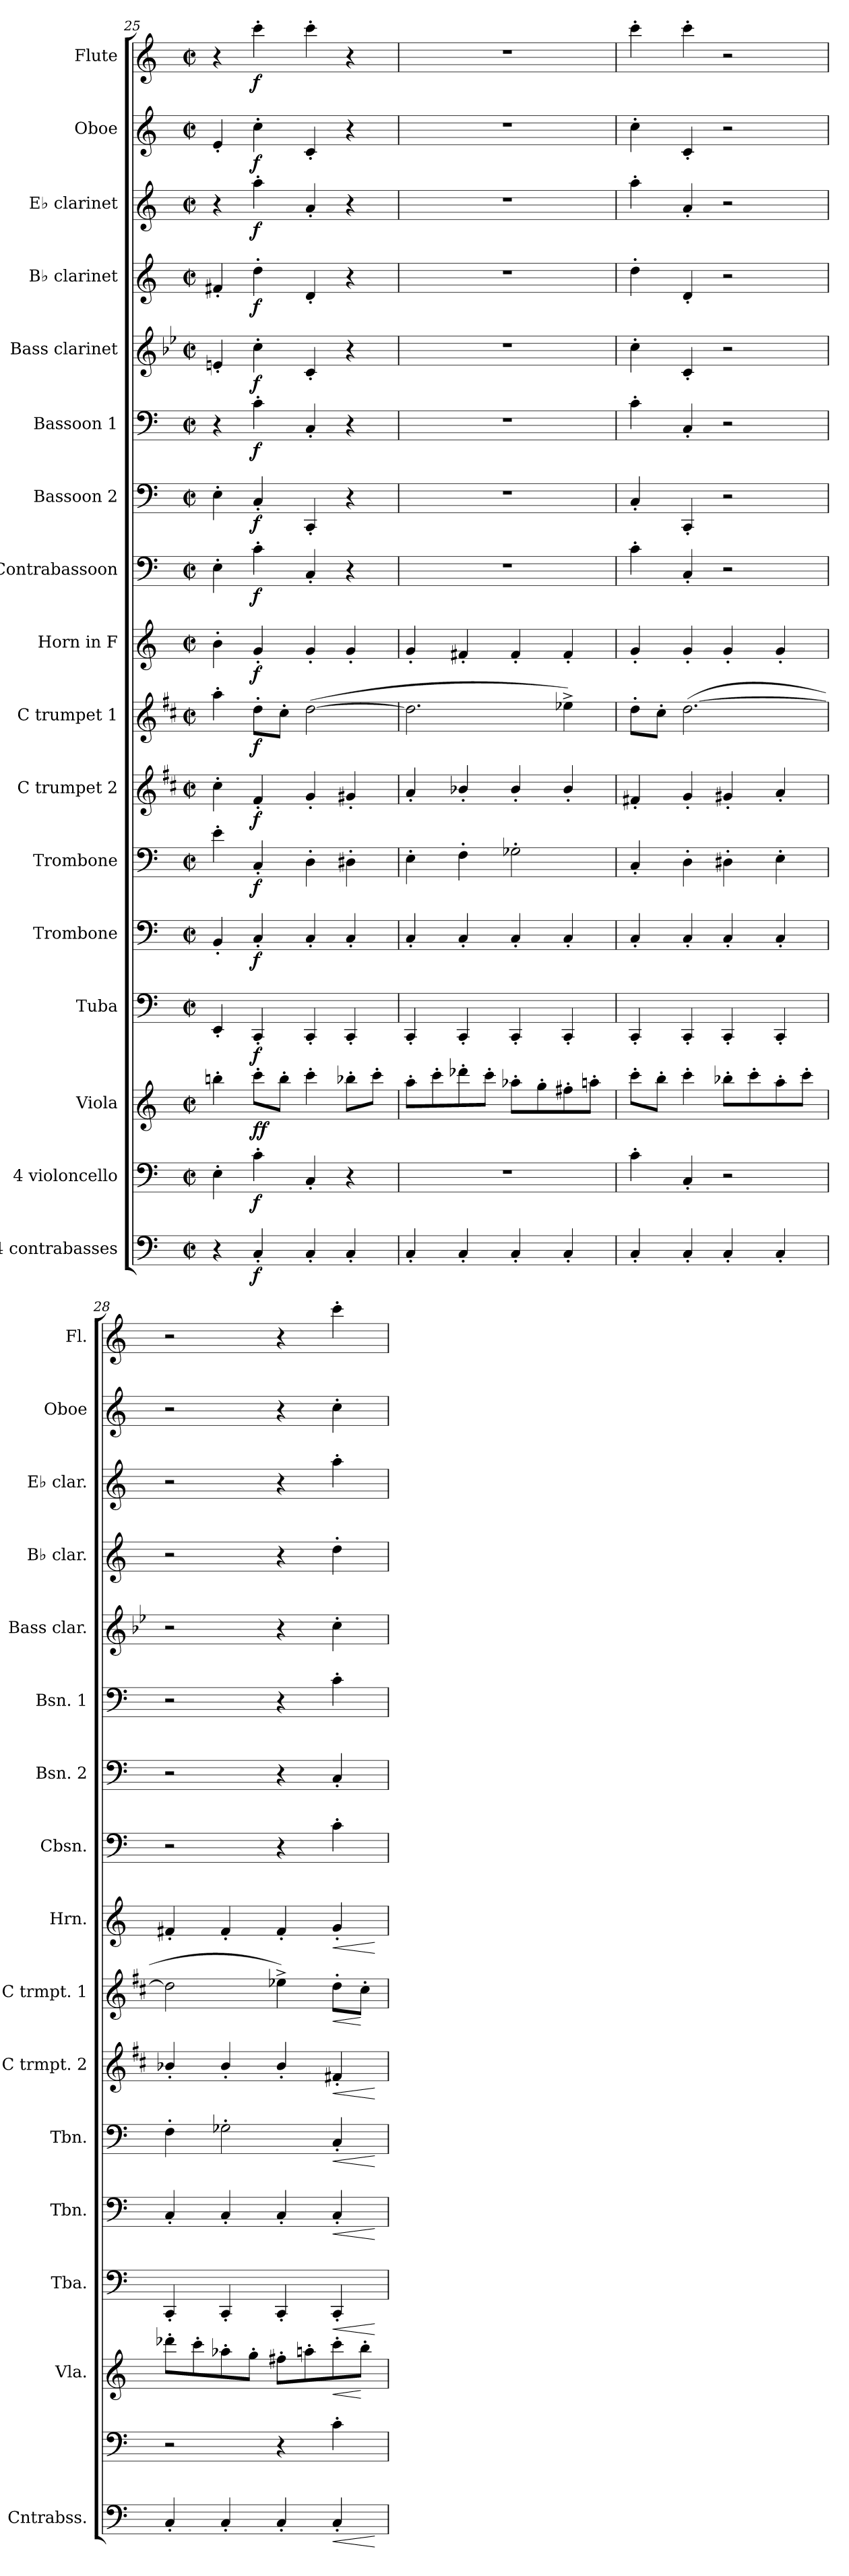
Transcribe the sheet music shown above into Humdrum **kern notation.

**kern	**dynam	**kern	**dynam	**kern	**dynam	**kern	**dynam	**kern	**dynam	**kern	**dynam	**kern	**dynam	**kern	**dynam	**kern	**dynam	**kern	**dynam	**kern	**dynam	**kern	**dynam	**kern	**dynam	**kern	**dynam	**kern	**dynam	**kern	**dynam	**kern	**dynam
*part17	*part17	*part16	*part16	*part15	*part15	*part14	*part14	*part13	*part13	*part12	*part12	*part11	*part11	*part10	*part10	*part9	*part9	*part8	*part8	*part7	*part7	*part6	*part6	*part5	*part5	*part4	*part4	*part3	*part3	*part2	*part2	*part1	*part1
*staff17	*staff17	*staff16	*staff16	*staff15	*staff15	*staff14	*staff14	*staff13	*staff13	*staff12	*staff12	*staff11	*staff11	*staff10	*staff10	*staff9	*staff9	*staff8	*staff8	*staff7	*staff7	*staff6	*staff6	*staff5	*staff5	*staff4	*staff4	*staff3	*staff3	*staff2	*staff2	*staff1	*staff1
*I"4 contrabasses	*	*I"4 violoncello	*	*I"Viola	*	*I"Tuba	*	*I"Trombone	*	*I"Trombone	*	*I"C trumpet 2	*	*I"C trumpet 1	*	*I"Horn in F	*	*I"Contrabassoon	*	*I"Bassoon 2	*	*I"Bassoon 1	*	*I"Bass clarinet	*	*I"B♭ clarinet	*	*I"E♭ clarinet	*	*I"Oboe	*	*I"Flute	*
*I'Cntrabss.	*	*	*	*I'Vla.	*	*I'Tba.	*	*I'Tbn.	*	*I'Tbn.	*	*I'C trmpt. 2	*	*I'C trmpt. 1	*	*I'Hrn.	*	*I'Cbsn.	*	*I'Bsn. 2	*	*I'Bsn. 1	*	*I'Bass clar.	*	*I'B♭ clar.	*	*I'E♭ clar.	*	*I'Oboe	*	*I'Fl.	*
*clefF4	*	*clefF4	*	*clefG2	*	*clefF4	*	*clefF4	*	*clefF4	*	*clefG2	*	*clefG2	*	*clefG2	*	*clefF4	*	*clefF4	*	*clefF4	*	*clefG2	*	*clefG2	*	*clefG2	*	*clefG2	*	*clefG2	*
*ITrd7c12	*	*	*	*	*	*	*	*	*	*	*	*ITrd1c2	*	*ITrd1c2	*	*ITrd4c7	*	*ITrd7c12	*	*	*	*	*	*ITrd8c14	*	*ITrd1c2	*	*ITrd-2c-3	*	*	*	*	*
*k[]	*	*k[]	*	*k[]	*	*k[]	*	*k[]	*	*k[]	*	*k[]	*	*k[]	*	*k[b-]	*	*k[]	*	*k[]	*	*k[]	*	*k[b-e-]	*	*k[b-e-]	*	*k[b-e-a-]	*	*k[]	*	*k[]	*
*M2/2	*	*M2/2	*	*M2/2	*	*M2/2	*	*M2/2	*	*M2/2	*	*M2/2	*	*M2/2	*	*M2/2	*	*M2/2	*	*M2/2	*	*M2/2	*	*M2/2	*	*M2/2	*	*M2/2	*	*M2/2	*	*M2/2	*
*met(c|)	*	*met(c|)	*	*met(c|)	*	*met(c|)	*	*met(c|)	*	*met(c|)	*	*met(c|)	*	*met(c|)	*	*met(c|)	*	*met(c|)	*	*met(c|)	*	*met(c|)	*	*met(c|)	*	*met(c|)	*	*met(c|)	*	*met(c|)	*	*met(c|)	*
=25	=25	=25	=25	=25	=25	=25	=25	=25	=25	=25	=25	=25	=25	=25	=25	=25	=25	=25	=25	=25	=25	=25	=25	=25	=25	=25	=25	=25	=25	=25	=25	=25	=25
4r	.	4E'\	.	4bbn'\	.	4EE'/	.	4BB'/	.	4e'\	.	4b'\	.	4gg'\	.	4e'\	.	4EE'\	.	4E'\	.	4r	.	4En'/	.	4en'/	.	4r	.	4e'/	.	4r	.
!	!LO:DY:b	!	!LO:DY:b	!	!LO:DY:b	!	!LO:DY:b	!	!LO:DY:b	!	!LO:DY:b	!	!LO:DY:b	!	!LO:DY:b	!	!LO:DY:b	!	!LO:DY:b	!	!LO:DY:b	!	!LO:DY:b	!	!LO:DY:b	!	!LO:DY:b	!	!LO:DY:b	!	!LO:DY:b	!	!LO:DY:b
4CC'/	f	4c'\	f	8ccc'\L	ff	4CC'/	f	4C'/	f	4C'/	f	4e'/	f	8cc'\L	f	4c'/	f	4C'\	f	4C'/	f	4c'\	f	4c'\	f	4cc'\	f	4ccc'\	f	4cc'\	f	4ccc'\	f
.	.	.	.	8bb'\J	.	.	.	.	.	.	.	.	.	8b'\J	.	.	.	.	.	.	.	.	.	.	.	.	.	.	.	.	.	.	.
4CC'/	.	4C'/	.	4ccc'\	.	4CC'/	.	4C'/	.	4D'\	.	4f'/	.	(>[2cc\	.	4c'/	.	4CC'/	.	4CC'/	.	4C'/	.	4C'/	.	4c'/	.	4cc'/	.	4c'/	.	4ccc'\	.
4CC'/	.	4r	.	8bb-X'\L	.	4CC'/	.	4C'/	.	4D#X'\	.	4f#X'/	.	.	.	4c'/	.	4r	.	4r	.	4r	.	4r	.	4r	.	4r	.	4r	.	4r	.
.	.	.	.	8ccc'\J	.	.	.	.	.	.	.	.	.	.	.	.	.	.	.	.	.	.	.	.	.	.	.	.	.	.	.	.	.
=26	=26	=26	=26	=26	=26	=26	=26	=26	=26	=26	=26	=26	=26	=26	=26	=26	=26	=26	=26	=26	=26	=26	=26	=26	=26	=26	=26	=26	=26	=26	=26	=26	=26
4CC'/	.	1r	.	8aa'\L	.	4CC'/	.	4C'/	.	4E'\	.	4g'/	.	2.cc\]	.	4c'/	.	1r	.	1r	.	1r	.	1r	.	1r	.	1r	.	1r	.	1r	.
.	.	.	.	8ccc'\	.	.	.	.	.	.	.	.	.	.	.	.	.	.	.	.	.	.	.	.	.	.	.	.	.	.	.	.	.
4CC'/	.	.	.	8ddd-X'\	.	4CC'/	.	4C'/	.	4F'\	.	4a-X'/	.	.	.	4Bn'/	.	.	.	.	.	.	.	.	.	.	.	.	.	.	.	.	.
.	.	.	.	8ccc'\J	.	.	.	.	.	.	.	.	.	.	.	.	.	.	.	.	.	.	.	.	.	.	.	.	.	.	.	.	.
4CC'/	.	.	.	8aa-X'\L	.	4CC'/	.	4C'/	.	2G-X'\	.	4a-'/	.	.	.	4B'/	.	.	.	.	.	.	.	.	.	.	.	.	.	.	.	.	.
.	.	.	.	8gg'\	.	.	.	.	.	.	.	.	.	.	.	.	.	.	.	.	.	.	.	.	.	.	.	.	.	.	.	.	.
4CC'/	.	.	.	8ff#X'\	.	4CC'/	.	4C'/	.	.	.	4a-'/	.	4dd-X^\)	.	4B'/	.	.	.	.	.	.	.	.	.	.	.	.	.	.	.	.	.
.	.	.	.	8aan'\J	.	.	.	.	.	.	.	.	.	.	.	.	.	.	.	.	.	.	.	.	.	.	.	.	.	.	.	.	.
!!LO:PB:g=z
=27	=27	=27	=27	=27	=27	=27	=27	=27	=27	=27	=27	=27	=27	=27	=27	=27	=27	=27	=27	=27	=27	=27	=27	=27	=27	=27	=27	=27	=27	=27	=27	=27	=27
4CC'/	.	4c'\	.	8ccc'\L	.	4CC'/	.	4C'/	.	4C'/	.	4en'/	.	8cc'\L	.	4c'/	.	4C'\	.	4C'/	.	4c'\	.	4c'\	.	4cc'\	.	4ccc'\	.	4cc'\	.	4ccc'\	.
.	.	.	.	8bb'\J	.	.	.	.	.	.	.	.	.	8b'\J	.	.	.	.	.	.	.	.	.	.	.	.	.	.	.	.	.	.	.
4CC'/	.	4C'/	.	4ccc'\	.	4CC'/	.	4C'/	.	4D'\	.	4f'/	.	(>[2.cc\	.	4c'/	.	4CC'/	.	4CC'/	.	4C'/	.	4C'/	.	4c'/	.	4cc'/	.	4c'/	.	4ccc'\	.
4CC'/	.	2r	.	8bb-X'\L	.	4CC'/	.	4C'/	.	4D#X'\	.	4f#X'/	.	.	.	4c'/	.	2r	.	2r	.	2r	.	2r	.	2r	.	2r	.	2r	.	2r	.
.	.	.	.	8ccc'\	.	.	.	.	.	.	.	.	.	.	.	.	.	.	.	.	.	.	.	.	.	.	.	.	.	.	.	.	.
4CC'/	.	.	.	8aa'\	.	4CC'/	.	4C'/	.	4E'\	.	4g'/	.	.	.	4c'/	.	.	.	.	.	.	.	.	.	.	.	.	.	.	.	.	.
.	.	.	.	8ccc'\J	.	.	.	.	.	.	.	.	.	.	.	.	.	.	.	.	.	.	.	.	.	.	.	.	.	.	.	.	.
=28	=28	=28	=28	=28	=28	=28	=28	=28	=28	=28	=28	=28	=28	=28	=28	=28	=28	=28	=28	=28	=28	=28	=28	=28	=28	=28	=28	=28	=28	=28	=28	=28	=28
4CC'/	.	2r	.	8ddd-X'\L	.	4CC'/	.	4C'/	.	4F'\	.	4a-X'/	.	2cc\]	.	4Bn'/	.	2r	.	2r	.	2r	.	2r	.	2r	.	2r	.	2r	.	2r	.
.	.	.	.	8ccc'\	.	.	.	.	.	.	.	.	.	.	.	.	.	.	.	.	.	.	.	.	.	.	.	.	.	.	.	.	.
4CC'/	.	.	.	8aa-X'\	.	4CC'/	.	4C'/	.	2G-X'\	.	4a-'/	.	.	.	4B'/	.	.	.	.	.	.	.	.	.	.	.	.	.	.	.	.	.
.	.	.	.	8gg'\J	.	.	.	.	.	.	.	.	.	.	.	.	.	.	.	.	.	.	.	.	.	.	.	.	.	.	.	.	.
4CC'/	.	4r	.	8ff#X'\L	.	4CC'/	.	4C'/	.	.	.	4a-'/	.	4dd-X^\)	.	4B'/	.	4r	.	4r	.	4r	.	4r	.	4r	.	4r	.	4r	.	4r	.
.	.	.	.	8aan'\	.	.	.	.	.	.	.	.	.	.	.	.	.	.	.	.	.	.	.	.	.	.	.	.	.	.	.	.	.
!	!LO:HP:b	!	!	!	!LO:HP:b	!	!LO:HP:b	!	!LO:HP:b	!	!LO:HP:b	!	!LO:HP:b	!	!LO:HP:b	!	!LO:HP:b	!	!	!	!	!	!	!	!	!	!	!	!	!	!	!	!
4CC'/	<	4c'\	.	8ccc'\	<	4CC'/	<	4C'/	<	4C'/	<	4en'/	<	8cc'\L	<	4c'/	<	4C'\	.	4C'/	.	4c'\	.	4c'\	.	4cc'\	.	4ccc'\	.	4cc'\	.	4ccc'\	.
.	.	.	.	8bb'\J	[	.	.	.	.	.	.	.	.	8b'\J	[	.	.	.	.	.	.	.	.	.	.	.	.	.	.	.	.	.	.
.	[	.	.	.	.	.	[	.	[	.	[	.	[	.	.	.	[	.	.	.	.	.	.	.	.	.	.	.	.	.	.	.	.
=	=	=	=	=	=	=	=	=	=	=	=	=	=	=	=	=	=	=	=	=	=	=	=	=	=	=	=	=	=	=	=	=	=
*-	*-	*-	*-	*-	*-	*-	*-	*-	*-	*-	*-	*-	*-	*-	*-	*-	*-	*-	*-	*-	*-	*-	*-	*-	*-	*-	*-	*-	*-	*-	*-	*-	*-
